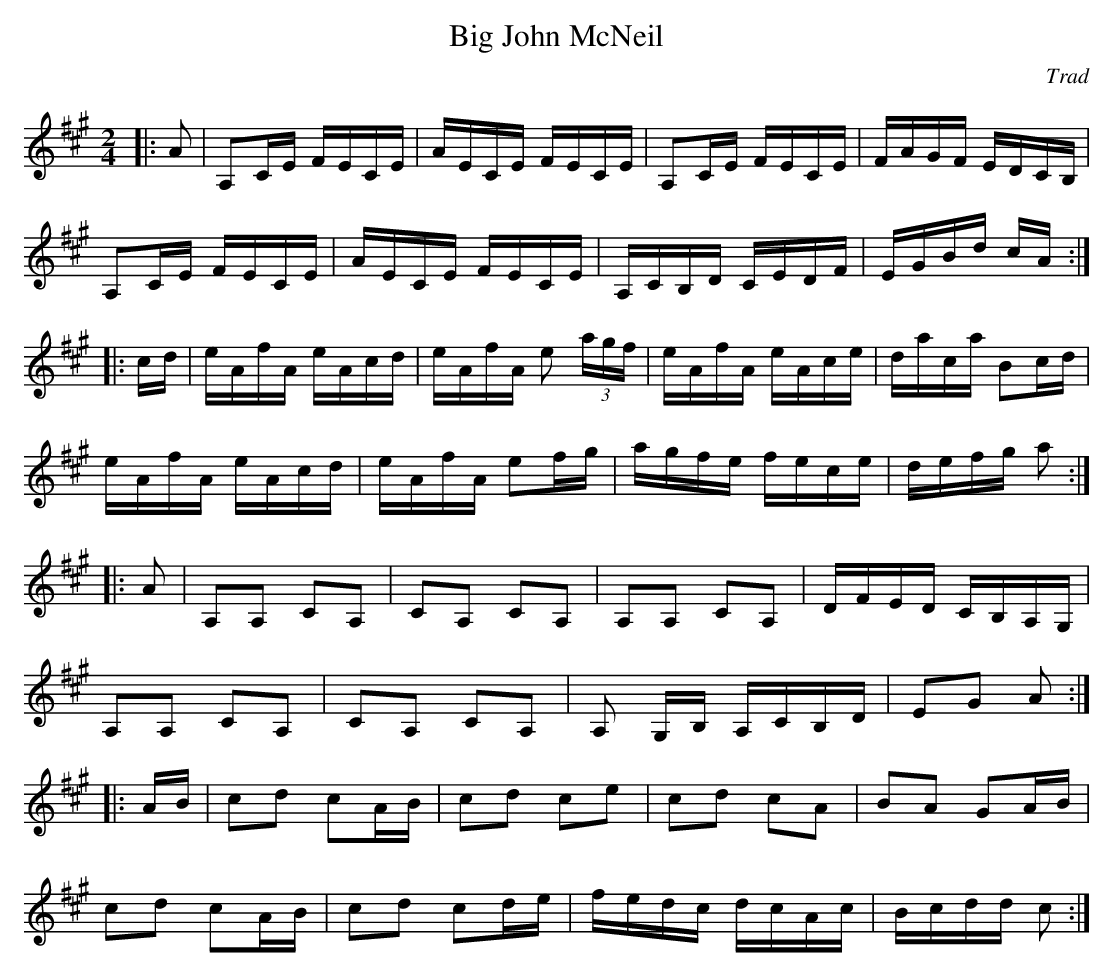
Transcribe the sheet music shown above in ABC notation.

X:1
T:Big John McNeil
C:Trad
M:2/4
K:A
|:A2 | A,2CE FECE | AECE FECE | A,2CE FECE | FAGF EDCB, |
A,2CE FECE | AECE FECE | A,CB,D CEDF | EGBd cA:|
|:cd | eAfA eAcd | eAfA e2 (3agf | eAfA eAce | daca B2cd |
eAfA eAcd | eAfA e2fg | agfe fece | defg a2:|
|:A2 | A,2A,2 C2A,2 | C2A,2 C2A,2 | A,2A,2 C2A,2| DFED CB,A,G,|
A,2A,2 C2A,2 | C2A,2 C2A,2 | A,2 G,B, A,CB,D| E2G2 A2:|
|:AB | c2d2 c2AB | c2d2 c2e2 | c2d2 c2A2 | B2A2 G2AB |
c2d2 c2AB | c2d2 c2de | fedc dcAc | Bcdd c2:|
